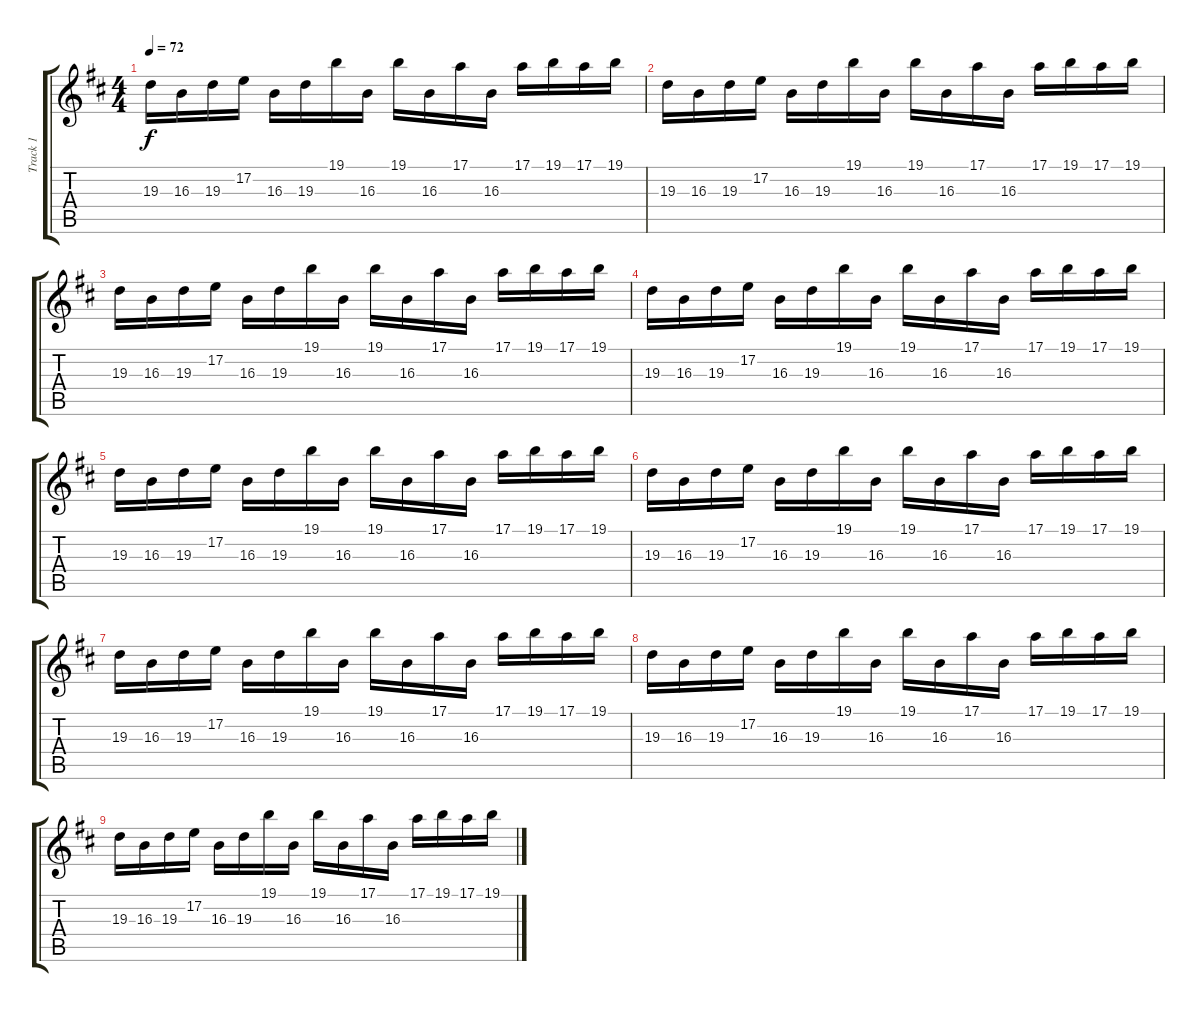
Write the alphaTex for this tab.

\track ("Track 1" "Track 1") {instrument marimba}
\staff {score tabs}
\tuning (E4 B3 G3 D3 A2 E2) {hide}
\ts (4 4)
\tempo 72
\clef g2
\ks d
19.3.16{dy f} 16.3.16 19.3.16 17.2.16 16.3.16 19.3.16 19.1.16 16.3.16 19.1.16 16.3.16 17.1.16 16.3.16 17.1.16 19.1.16 17.1.16 19.1.16 |
19.3.16 16.3.16 19.3.16 17.2.16 16.3.16 19.3.16 19.1.16 16.3.16 19.1.16 16.3.16 17.1.16 16.3.16 17.1.16 19.1.16 17.1.16 19.1.16 |
19.3.16 16.3.16 19.3.16 17.2.16 16.3.16 19.3.16 19.1.16 16.3.16 19.1.16 16.3.16 17.1.16 16.3.16 17.1.16 19.1.16 17.1.16 19.1.16 |
19.3.16 16.3.16 19.3.16 17.2.16 16.3.16 19.3.16 19.1.16 16.3.16 19.1.16 16.3.16 17.1.16 16.3.16 17.1.16 19.1.16 17.1.16 19.1.16 |
19.3.16 16.3.16 19.3.16 17.2.16 16.3.16 19.3.16 19.1.16 16.3.16 19.1.16 16.3.16 17.1.16 16.3.16 17.1.16 19.1.16 17.1.16 19.1.16 |
19.3.16 16.3.16 19.3.16 17.2.16 16.3.16 19.3.16 19.1.16 16.3.16 19.1.16 16.3.16 17.1.16 16.3.16 17.1.16 19.1.16 17.1.16 19.1.16 |
19.3.16 16.3.16 19.3.16 17.2.16 16.3.16 19.3.16 19.1.16 16.3.16 19.1.16 16.3.16 17.1.16 16.3.16 17.1.16 19.1.16 17.1.16 19.1.16 |
19.3.16 16.3.16 19.3.16 17.2.16 16.3.16 19.3.16 19.1.16 16.3.16 19.1.16 16.3.16 17.1.16 16.3.16 17.1.16 19.1.16 17.1.16 19.1.16 |
19.3.16 16.3.16 19.3.16 17.2.16 16.3.16 19.3.16 19.1.16 16.3.16 19.1.16 16.3.16 17.1.16 16.3.16 17.1.16 19.1.16 17.1.16 19.1.16
